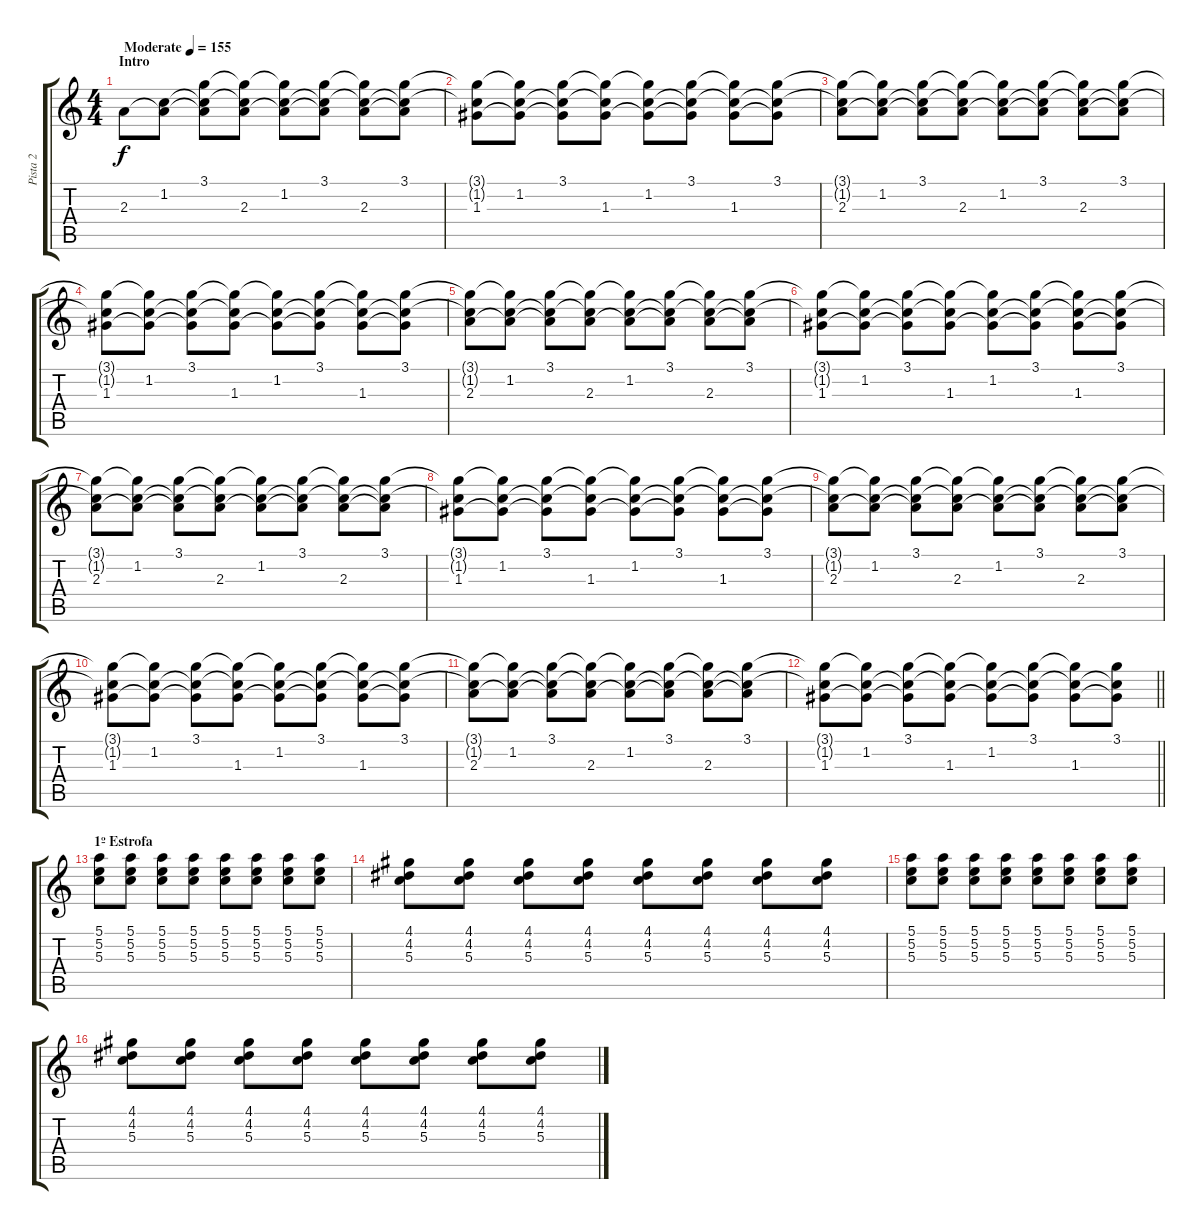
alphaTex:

\track ("Pista 2" "Pista 2") {instrument overdrivenguitar}
\staff {score tabs}
\tuning (E4 B3 G3 D3 A2 E2) {hide}
\ts (4 4)
\section ("" "Intro")
\tempo (155 "Moderate")
\clef g2
\ks c
2.3.8{dy f instrument overdrivenguitar} (1.2 2.3{t}).8 (3.1 1.2{t} 2.3{t}).8 (3.1{t} 1.2{t} 2.3).8 (3.1{t} 1.2 2.3{t}).8 (3.1 1.2{t} 2.3{t}).8 (3.1{t} 1.2{t} 2.3).8 (3.1 1.2{t} 2.3{t}).8 |
(3.1{t} 1.2{t} 1.3).8 (3.1{t} 1.2 1.3{t}).8 (3.1 1.2{t} 1.3{t}).8 (3.1{t} 1.2{t} 1.3).8 (3.1{t} 1.2 1.3{t}).8 (3.1 1.2{t} 1.3{t}).8 (3.1{t} 1.2{t} 1.3).8 (3.1 1.2{t} 1.3{t}).8 |
(3.1{t} 1.2{t} 2.3).8 (3.1{t} 1.2 2.3{t}).8 (3.1 1.2{t} 2.3{t}).8 (3.1{t} 1.2{t} 2.3).8 (3.1{t} 1.2 2.3{t}).8 (3.1 1.2{t} 2.3{t}).8 (3.1{t} 1.2{t} 2.3).8 (3.1 1.2{t} 2.3{t}).8 |
(3.1{t} 1.2{t} 1.3).8 (3.1{t} 1.2 1.3{t}).8 (3.1 1.2{t} 1.3{t}).8 (3.1{t} 1.2{t} 1.3).8 (3.1{t} 1.2 1.3{t}).8 (3.1 1.2{t} 1.3{t}).8 (3.1{t} 1.2{t} 1.3).8 (3.1 1.2{t} 1.3{t}).8 |
(3.1{t} 1.2{t} 2.3).8 (3.1{t} 1.2 2.3{t}).8 (3.1 1.2{t} 2.3{t}).8 (3.1{t} 1.2{t} 2.3).8 (3.1{t} 1.2 2.3{t}).8 (3.1 1.2{t} 2.3{t}).8 (3.1{t} 1.2{t} 2.3).8 (3.1 1.2{t} 2.3{t}).8 |
(3.1{t} 1.2{t} 1.3).8 (3.1{t} 1.2 1.3{t}).8 (3.1 1.2{t} 1.3{t}).8 (3.1{t} 1.2{t} 1.3).8 (3.1{t} 1.2 1.3{t}).8 (3.1 1.2{t} 1.3{t}).8 (3.1{t} 1.2{t} 1.3).8 (3.1 1.2{t} 1.3{t}).8 |
(3.1{t} 1.2{t} 2.3).8 (3.1{t} 1.2 2.3{t}).8 (3.1 1.2{t} 2.3{t}).8 (3.1{t} 1.2{t} 2.3).8 (3.1{t} 1.2 2.3{t}).8 (3.1 1.2{t} 2.3{t}).8 (3.1{t} 1.2{t} 2.3).8 (3.1 1.2{t} 2.3{t}).8 |
(3.1{t} 1.2{t} 1.3).8 (3.1{t} 1.2 1.3{t}).8 (3.1 1.2{t} 1.3{t}).8 (3.1{t} 1.2{t} 1.3).8 (3.1{t} 1.2 1.3{t}).8 (3.1 1.2{t} 1.3{t}).8 (3.1{t} 1.2{t} 1.3).8 (3.1 1.2{t} 1.3{t}).8 |
(3.1{t} 1.2{t} 2.3).8 (3.1{t} 1.2 2.3{t}).8 (3.1 1.2{t} 2.3{t}).8 (3.1{t} 1.2{t} 2.3).8 (3.1{t} 1.2 2.3{t}).8 (3.1 1.2{t} 2.3{t}).8 (3.1{t} 1.2{t} 2.3).8 (3.1 1.2{t} 2.3{t}).8 |
(3.1{t} 1.2{t} 1.3).8 (3.1{t} 1.2 1.3{t}).8 (3.1 1.2{t} 1.3{t}).8 (3.1{t} 1.2{t} 1.3).8 (3.1{t} 1.2 1.3{t}).8 (3.1 1.2{t} 1.3{t}).8 (3.1{t} 1.2{t} 1.3).8 (3.1 1.2{t} 1.3{t}).8 |
(3.1{t} 1.2{t} 2.3).8 (3.1{t} 1.2 2.3{t}).8 (3.1 1.2{t} 2.3{t}).8 (3.1{t} 1.2{t} 2.3).8 (3.1{t} 1.2 2.3{t}).8 (3.1 1.2{t} 2.3{t}).8 (3.1{t} 1.2{t} 2.3).8 (3.1 1.2{t} 2.3{t}).8 |
\barLineRight lightlight
(3.1{t} 1.2{t} 1.3).8 (3.1{t} 1.2 1.3{t}).8 (3.1 1.2{t} 1.3{t}).8 (3.1{t} 1.2{t} 1.3).8 (3.1{t} 1.2 1.3{t}).8 (3.1 1.2{t} 1.3{t}).8 (3.1{t} 1.2{t} 1.3).8 (3.1 1.2{t} 1.3{t}).8 |
\section ("" "1º Estrofa")
(5.1 5.2 5.3).8 (5.1 5.2 5.3).8 (5.1 5.2 5.3).8 (5.1 5.2 5.3).8 (5.1 5.2 5.3).8 (5.1 5.2 5.3).8 (5.1 5.2 5.3).8 (5.1 5.2 5.3).8 |
(4.1 4.2 5.3).8 (4.1 4.2 5.3).8 (4.1 4.2 5.3).8 (4.1 4.2 5.3).8 (4.1 4.2 5.3).8 (4.1 4.2 5.3).8 (4.1 4.2 5.3).8 (4.1 4.2 5.3).8 |
(5.1 5.2 5.3).8 (5.1 5.2 5.3).8 (5.1 5.2 5.3).8 (5.1 5.2 5.3).8 (5.1 5.2 5.3).8 (5.1 5.2 5.3).8 (5.1 5.2 5.3).8 (5.1 5.2 5.3).8 |
(4.1 4.2 5.3).8 (4.1 4.2 5.3).8 (4.1 4.2 5.3).8 (4.1 4.2 5.3).8 (4.1 4.2 5.3).8 (4.1 4.2 5.3).8 (4.1 4.2 5.3).8 (4.1 4.2 5.3).8
